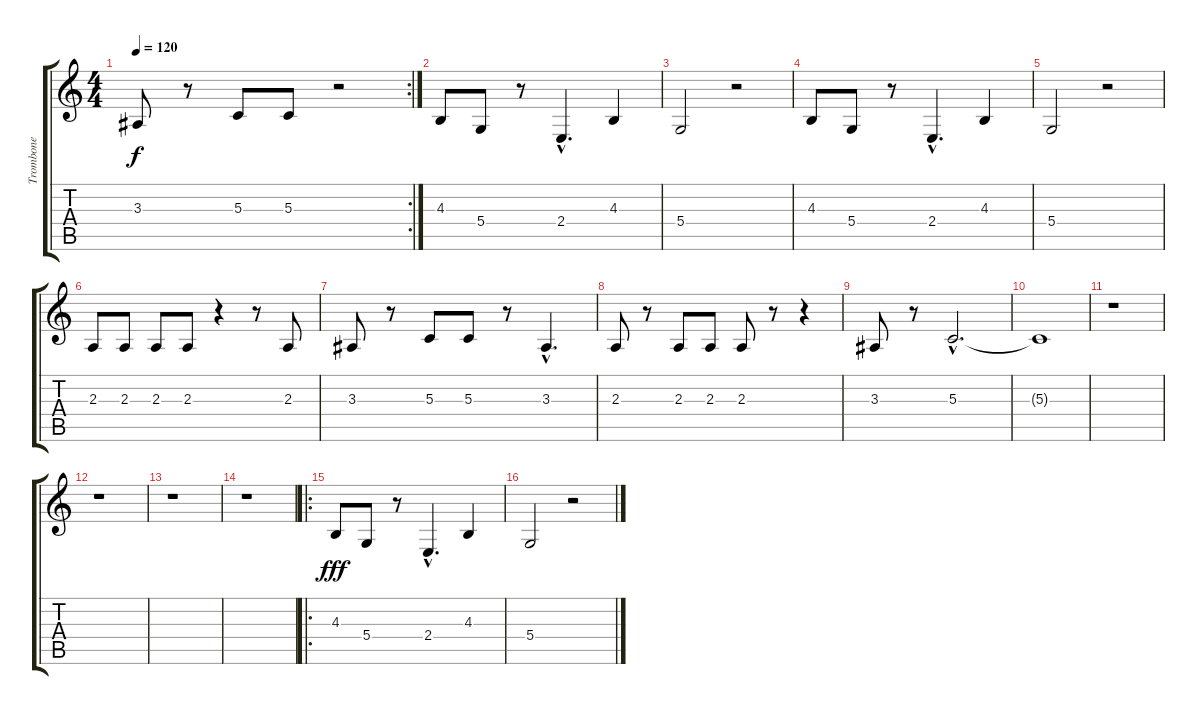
\track ("Trombone" "Trombone") {instrument trombone}
\staff {score tabs}
\tuning (E4 B3 G3 D3 A2 E2) {hide}
\rc 2
\ts (4 4)
\tempo 120
\clef g2
\ks c
3.3.8{dy f} r.8 5.3.8 5.3.8 r.2 |
4.3.8 5.4.8 r.8 2.4{hac}.4{d} 4.3.4 |
5.4.2 r.2 |
4.3.8 5.4.8 r.8 2.4{hac}.4{d} 4.3.4 |
5.4.2 r.2 |
2.3.8 2.3.8 2.3.8 2.3.8 r.4 r.8 2.3.8 |
3.3.8 r.8 5.3.8 5.3.8 r.8 3.3{hac}.4{d} |
2.3.8 r.8 2.3.8 2.3.8 2.3.8 r.8 r.4 |
3.3.8 r.8 5.3{hac}.2{d} |
5.3{t}.1 |
r.1 |
r.1 |
r.1 |
r.1 |
\ro
4.3.8{dy fff} 5.4.8 r.8 2.4{hac}.4{d} 4.3.4 |
5.4.2 r.2
